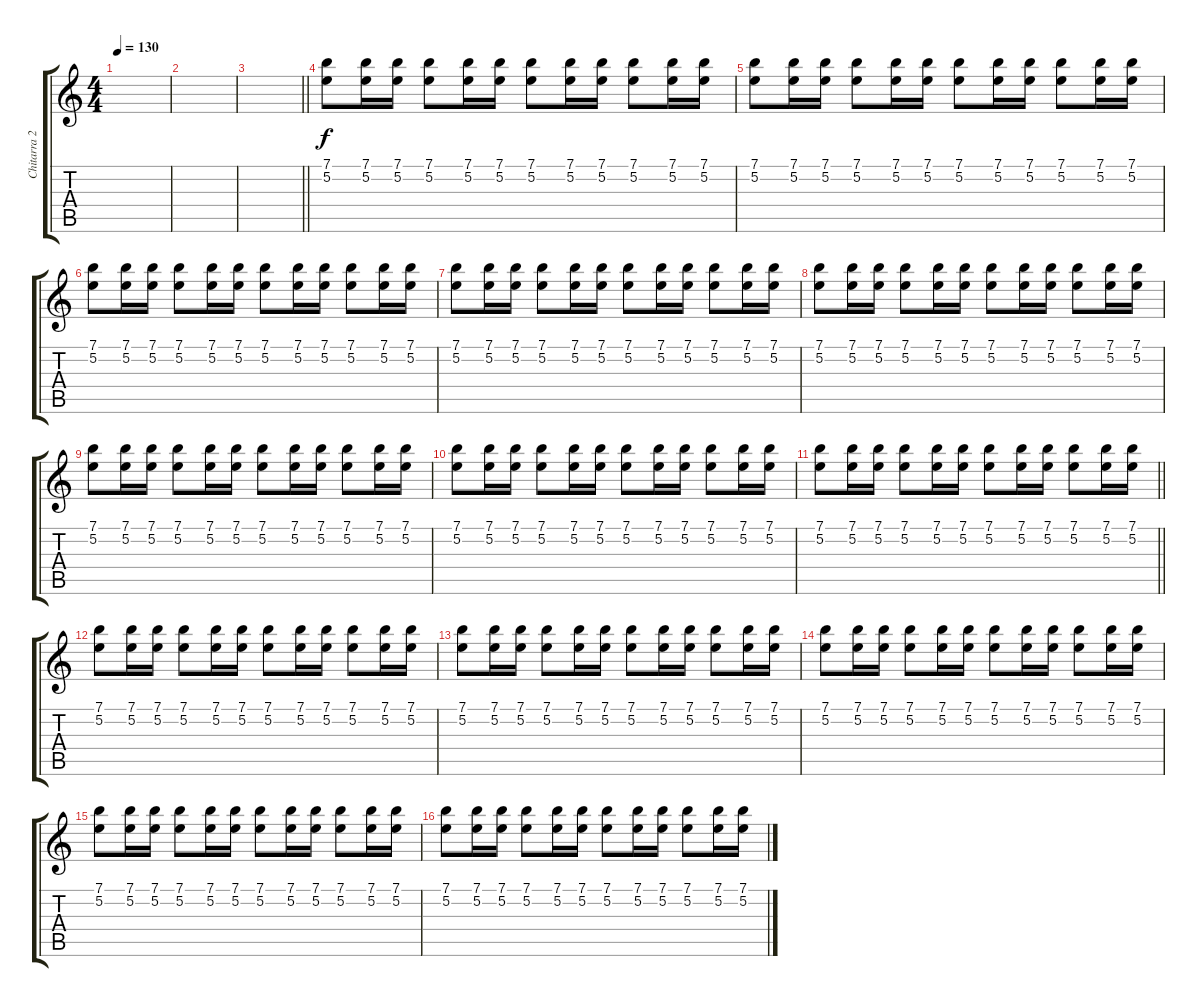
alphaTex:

\track ("Chitarra 2" "Chitarra 2") {instrument distortionguitar}
\staff {score tabs}
\tuning (E4 B3 G3 D3 A2 E2) {hide}
\ts (4 4)
\tempo 130
\clef g2
\ks c
|
|
\barLineRight lightlight
|
(7.1 5.2).8 (7.1 5.2).16 (7.1 5.2).16 (7.1 5.2).8 (7.1 5.2).16 (7.1 5.2).16 (7.1 5.2).8 (7.1 5.2).16 (7.1 5.2).16 (7.1 5.2).8 (7.1 5.2).16 (7.1 5.2).16 |
(7.1 5.2).8 (7.1 5.2).16 (7.1 5.2).16 (7.1 5.2).8 (7.1 5.2).16 (7.1 5.2).16 (7.1 5.2).8 (7.1 5.2).16 (7.1 5.2).16 (7.1 5.2).8 (7.1 5.2).16 (7.1 5.2).16 |
(7.1 5.2).8 (7.1 5.2).16 (7.1 5.2).16 (7.1 5.2).8 (7.1 5.2).16 (7.1 5.2).16 (7.1 5.2).8 (7.1 5.2).16 (7.1 5.2).16 (7.1 5.2).8 (7.1 5.2).16 (7.1 5.2).16 |
(7.1 5.2).8 (7.1 5.2).16 (7.1 5.2).16 (7.1 5.2).8 (7.1 5.2).16 (7.1 5.2).16 (7.1 5.2).8 (7.1 5.2).16 (7.1 5.2).16 (7.1 5.2).8 (7.1 5.2).16 (7.1 5.2).16 |
(7.1 5.2).8 (7.1 5.2).16 (7.1 5.2).16 (7.1 5.2).8 (7.1 5.2).16 (7.1 5.2).16 (7.1 5.2).8 (7.1 5.2).16 (7.1 5.2).16 (7.1 5.2).8 (7.1 5.2).16 (7.1 5.2).16 |
(7.1 5.2).8 (7.1 5.2).16 (7.1 5.2).16 (7.1 5.2).8 (7.1 5.2).16 (7.1 5.2).16 (7.1 5.2).8 (7.1 5.2).16 (7.1 5.2).16 (7.1 5.2).8 (7.1 5.2).16 (7.1 5.2).16 |
(7.1 5.2).8 (7.1 5.2).16 (7.1 5.2).16 (7.1 5.2).8 (7.1 5.2).16 (7.1 5.2).16 (7.1 5.2).8 (7.1 5.2).16 (7.1 5.2).16 (7.1 5.2).8 (7.1 5.2).16 (7.1 5.2).16 |
\barLineRight lightlight
(7.1 5.2).8 (7.1 5.2).16 (7.1 5.2).16 (7.1 5.2).8 (7.1 5.2).16 (7.1 5.2).16 (7.1 5.2).8 (7.1 5.2).16 (7.1 5.2).16 (7.1 5.2).8 (7.1 5.2).16 (7.1 5.2).16 |
(7.1 5.2).8 (7.1 5.2).16 (7.1 5.2).16 (7.1 5.2).8 (7.1 5.2).16 (7.1 5.2).16 (7.1 5.2).8 (7.1 5.2).16 (7.1 5.2).16 (7.1 5.2).8 (7.1 5.2).16 (7.1 5.2).16 |
(7.1 5.2).8 (7.1 5.2).16 (7.1 5.2).16 (7.1 5.2).8 (7.1 5.2).16 (7.1 5.2).16 (7.1 5.2).8 (7.1 5.2).16 (7.1 5.2).16 (7.1 5.2).8 (7.1 5.2).16 (7.1 5.2).16 |
(7.1 5.2).8 (7.1 5.2).16 (7.1 5.2).16 (7.1 5.2).8 (7.1 5.2).16 (7.1 5.2).16 (7.1 5.2).8 (7.1 5.2).16 (7.1 5.2).16 (7.1 5.2).8 (7.1 5.2).16 (7.1 5.2).16 |
(7.1 5.2).8 (7.1 5.2).16 (7.1 5.2).16 (7.1 5.2).8 (7.1 5.2).16 (7.1 5.2).16 (7.1 5.2).8 (7.1 5.2).16 (7.1 5.2).16 (7.1 5.2).8 (7.1 5.2).16 (7.1 5.2).16 |
(7.1 5.2).8 (7.1 5.2).16 (7.1 5.2).16 (7.1 5.2).8 (7.1 5.2).16 (7.1 5.2).16 (7.1 5.2).8 (7.1 5.2).16 (7.1 5.2).16 (7.1 5.2).8 (7.1 5.2).16 (7.1 5.2).16
